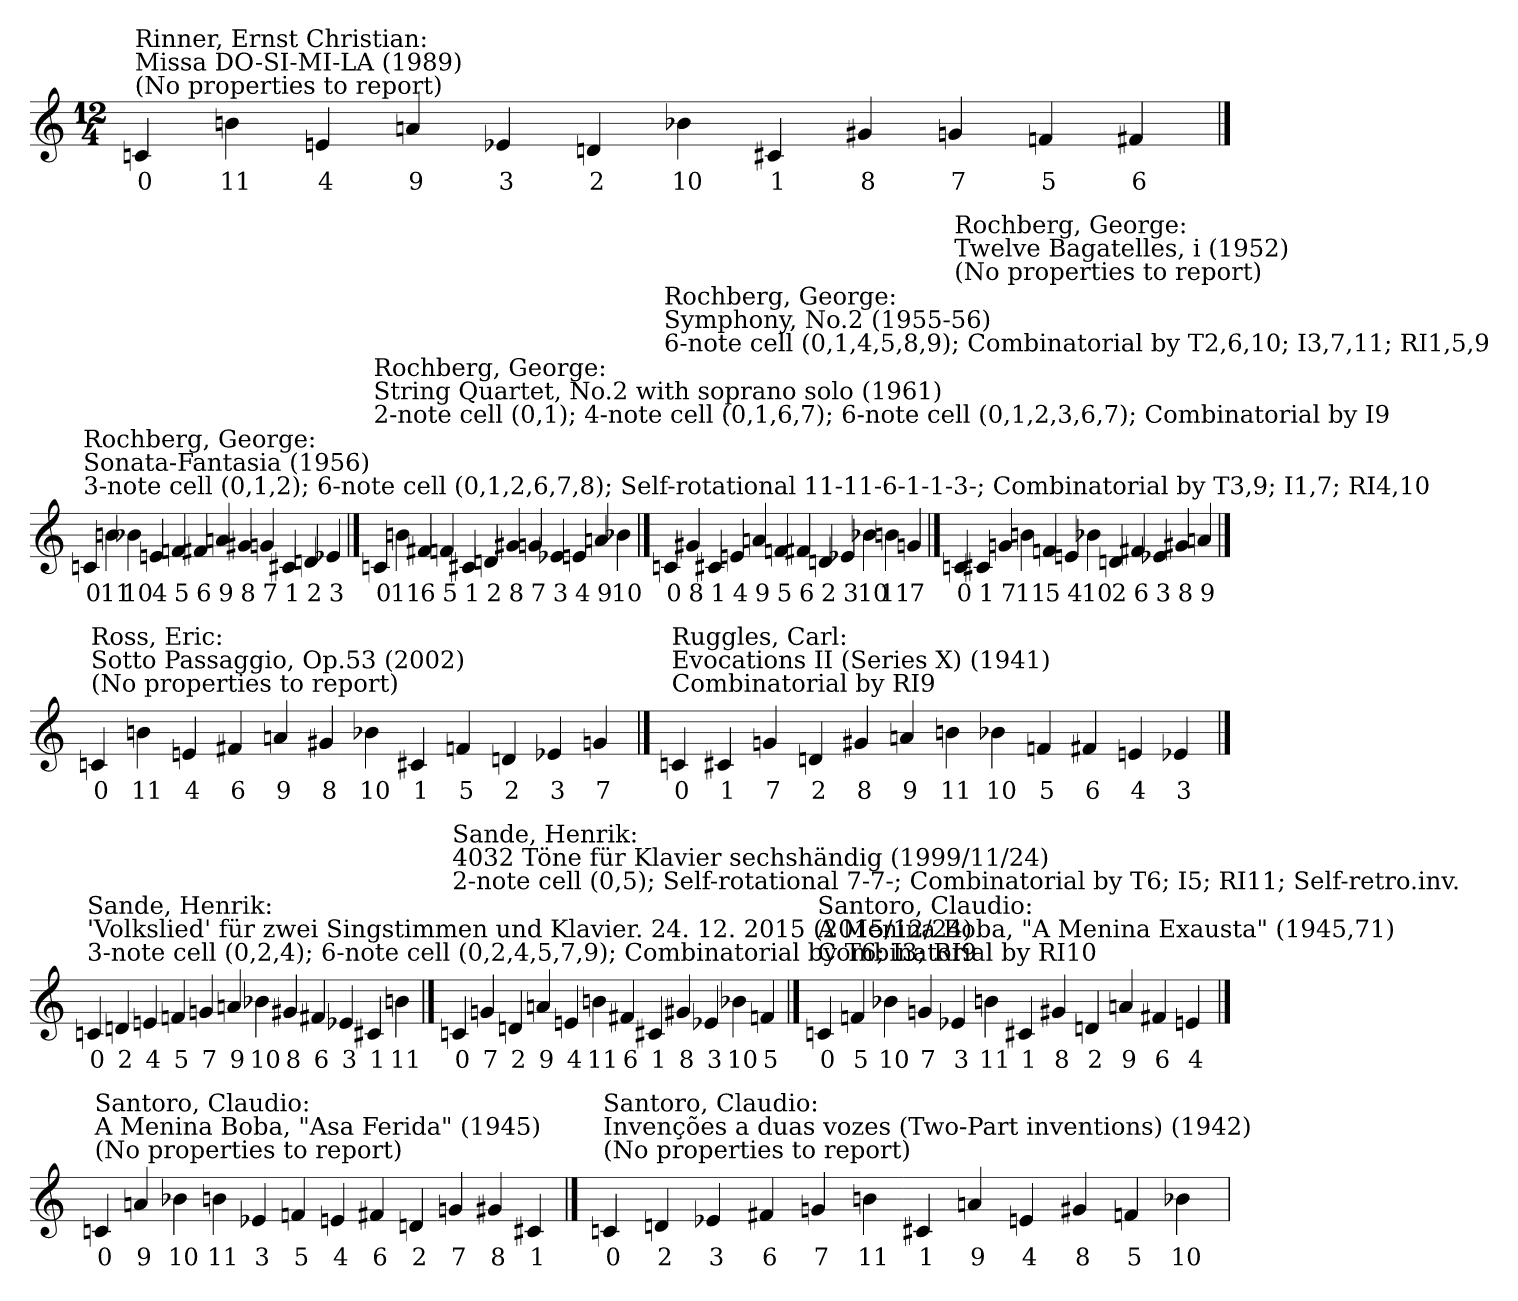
**kern	**text
*part1	*part1
*staff1	*staff1
!!LO:LB:g=z
*M12/4	*
==1021	==1021
!LO:TX:t=Rinner, Ernst Christian&colon; \nMissa DO-SI-MI-LA (1989)\n(No properties to report)	!
4cn	0
4bn	11
4en	4
4an	9
4e-X	3
4dn	2
4b-X	10
4c#X	1
4g#X	8
4gn	7
4fn	5
4f#X	6
!!LO:LB:g=z
==1022	==1022
!LO:TX:t=Rochberg, George&colon; \nSonata-Fantasia (1956)\n3-note cell (0,1,2); 6-note cell (0,1,2,6,7,8); Self-rotational 11-11-6-1-1-3-; Combinatorial by T3,9; I1,7; RI4,10	!
4cn	0
4bn	11
4b-X	10
4en	4
4fn	5
4f#X	6
4an	9
4g#X	8
4gn	7
4c#X	1
4dn	2
4e-X	3
!!LO:LB:g=z
==1023	==1023
!LO:TX:t=Rochberg, George&colon; \nString Quartet, No.2 with soprano solo (1961)\n2-note cell (0,1); 4-note cell (0,1,6,7); 6-note cell (0,1,2,3,6,7); Combinatorial by I9	!
4cn	0
4bn	11
4f#X	6
4fn	5
4c#X	1
4dn	2
4g#X	8
4gn	7
4e-X	3
4en	4
4an	9
4b-X	10
!!LO:LB:g=z
==1024	==1024
!LO:TX:t=Rochberg, George&colon; \nSymphony, No.2 (1955-56)\n6-note cell (0,1,4,5,8,9); Combinatorial by T2,6,10; I3,7,11; RI1,5,9	!
4cn	0
4g#X	8
4c#X	1
4en	4
4an	9
4fn	5
4f#X	6
4dn	2
4e-X	3
4b-X	10
4bn	11
4gn	7
!!LO:LB:g=z
==1025	==1025
!LO:TX:t=Rochberg, George&colon; \nTwelve Bagatelles, i (1952)\n(No properties to report)	!
4cn	0
4c#X	1
4gn	7
4bn	11
4fn	5
4en	4
4b-X	10
4dn	2
4f#X	6
4e-X	3
4g#X	8
4an	9
!!LO:LB:g=z
==1026	==1026
!LO:TX:t=Ross, Eric&colon; \nSotto Passaggio, Op.53 (2002)\n(No properties to report)	!
4cn	0
4bn	11
4en	4
4f#X	6
4an	9
4g#X	8
4b-X	10
4c#X	1
4fn	5
4dn	2
4e-X	3
4gn	7
!!LO:LB:g=z
==1027	==1027
!LO:TX:t=Ruggles, Carl&colon; \nEvocations II (Series X) (1941)\nCombinatorial by RI9	!
4cn	0
4c#X	1
4gn	7
4dn	2
4g#X	8
4an	9
4bn	11
4b-X	10
4fn	5
4f#X	6
4en	4
4e-X	3
!!LO:LB:g=z
==1028	==1028
!LO:TX:t=Sande, Henrik&colon; \n'Volkslied' für zwei Singstimmen und Klavier. 24. 12. 2015 (2015/12/24)\n3-note cell (0,2,4); 6-note cell (0,2,4,5,7,9); Combinatorial by T6; I3; RI9	!
4cn	0
4dn	2
4en	4
4fn	5
4gn	7
4an	9
4b-X	10
4g#X	8
4f#X	6
4e-X	3
4c#X	1
4bn	11
!!LO:LB:g=z
==1029	==1029
!LO:TX:t=Sande, Henrik&colon; \n4032 Töne für Klavier sechshändig (1999/11/24)\n2-note cell (0,5); Self-rotational 7-7-; Combinatorial by T6; I5; RI11; Self-retro.inv.	!
4cn	0
4gn	7
4dn	2
4an	9
4en	4
4bn	11
4f#X	6
4c#X	1
4g#X	8
4e-X	3
4b-X	10
4fn	5
!!LO:LB:g=z
==1030	==1030
!LO:TX:t=Santoro, Claudio&colon; \nA Menina Boba, "A Menina Exausta" (1945,71)\nCombinatorial by RI10	!
4cn	0
4fn	5
4b-X	10
4gn	7
4e-X	3
4bn	11
4c#X	1
4g#X	8
4dn	2
4an	9
4f#X	6
4en	4
!!LO:LB:g=z
==1031	==1031
!LO:TX:t=Santoro, Claudio&colon; \nA Menina Boba, "Asa Ferida" (1945)\n(No properties to report)	!
4cn	0
4an	9
4b-X	10
4bn	11
4e-X	3
4fn	5
4en	4
4f#X	6
4dn	2
4gn	7
4g#X	8
4c#X	1
!!LO:LB:g=z
==1032	==1032
!LO:TX:t=Santoro, Claudio&colon; \nInvenções a duas vozes (Two-Part inventions) (1942)\n(No properties to report)	!
4cn	0
4dn	2
4e-X	3
4f#X	6
4gn	7
4bn	11
4c#X	1
4an	9
4en	4
4g#X	8
4fn	5
4b-X	10
=	=
*-	*-
